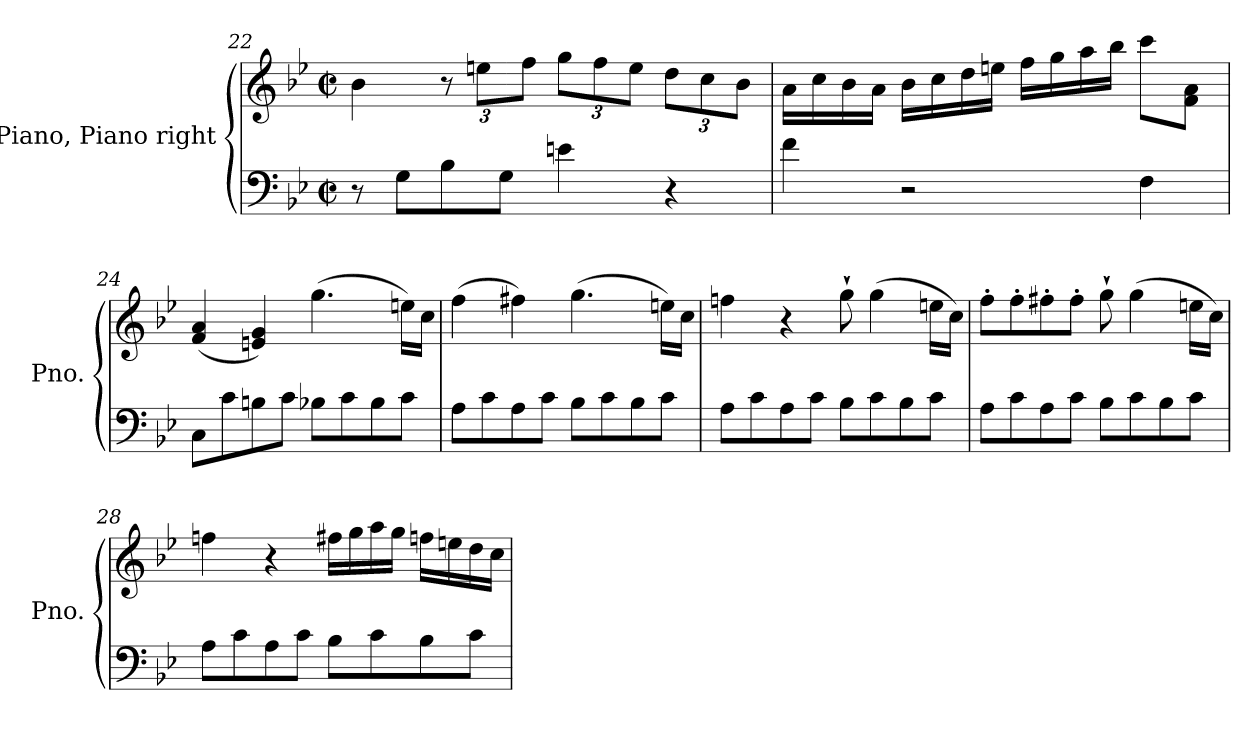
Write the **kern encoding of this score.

**kern	**kern
*part1	*part1
*staff2	*staff1
*I"Piano, Piano right	*
*I'Pno.	*
*clefF4	*clefG2
*k[b-e-]	*k[b-e-]
*M2/2	*M2/2
*met(c|)	*met(c|)
=22	=22
8r	4b-\
8G\L	.
*	*Xbrackettup
8B-\	12r
.	12een\L
8G\J	.
.	12ff\J
4en\	12gg\L
.	12ff\
.	12ee\J
4r	12dd\L
.	12cc\
.	12b-\J
!!LO:PB:g=z
=23	=23
4f\	16a\LL
.	16cc\
.	16b-\
.	16a\JJ
2r	16b-\LL
.	16cc\
.	16dd\
.	16een\JJ
.	16ff\LL
.	16gg\
.	16aa\
.	16bb-\JJ
4F\	8ccc\L
.	8f\ 8a\J
=24	=24
8C\L	(<4f/ 4a/
8c\	.
8Bn\	4en/ 4g/)
8c\J	.
8B-X\L	(>4.gg\
8c\	.
8B-\	.
8c\J	16een\LL)
.	16cc\JJ
=25	=25
8A\L	(>4ff\
8c\	.
8A\	4ff#X\)
8c\J	.
8B-\L	(>4.gg\
8c\	.
8B-\	.
8c\J	16een\LL)
.	16cc\JJ
!!LO:LB:g=z
=26	=26
8A\L	4ffn\
8c\	.
8A\	4r
8c\J	.
8B-\L	8gg`\
8c\	(>4gg\
8B-\	.
8c\J	16een\LL
.	16cc\JJ)
=27	=27
8A\L	8ff'\L
8c\	8ff'\
8A\	8ff#X'\
8c\J	8ff#'\J
8B-\L	8gg`\
8c\	(>4gg\
8B-\	.
8c\J	16een\LL
.	16cc\JJ)
=28	=28
8A\L	4ffn\
8c\	.
8A\	4r
8c\J	.
8B-\L	16ff#X\LL
.	16gg\
8c\	16aa\
.	16gg\JJ
8B-\	16ffn\LL
.	16een\
8c\J	16dd\
.	16cc\JJ
=	=
*-	*-
